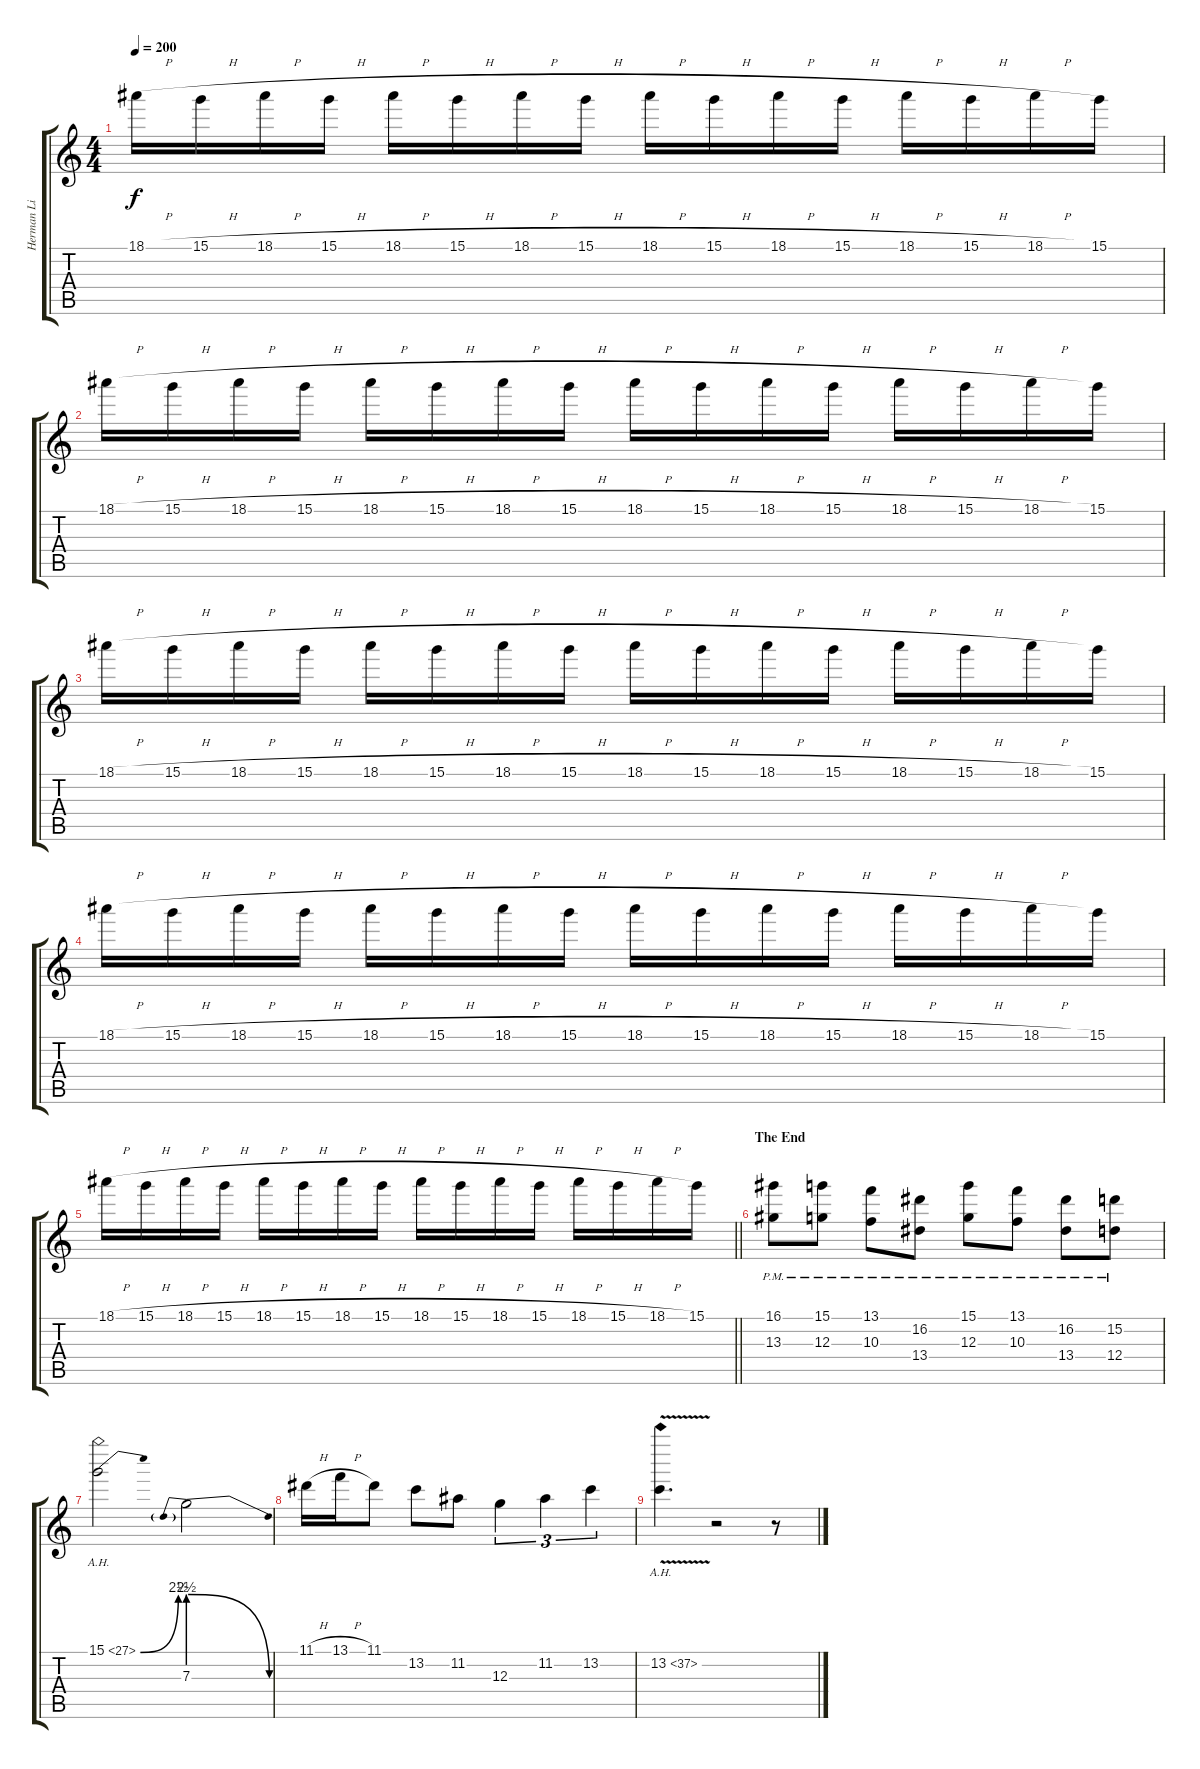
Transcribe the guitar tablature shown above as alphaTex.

\track ("Herman Li (Lead Guitar)" "Herman Li ") {instrument overdrivenguitar}
\staff {score tabs}
\tuning (E4 B3 G3 D3 A2 E2) {hide}
\ts (4 4)
\tempo 200
\clef g2
\ks aminor
18.1{h}.16{dy f} 15.1{h}.16 18.1{h}.16 15.1{h}.16 18.1{h}.16 15.1{h}.16 18.1{h}.16 15.1{h}.16 18.1{h}.16 15.1{h}.16 18.1{h}.16 15.1{h}.16 18.1{h}.16 15.1{h}.16 18.1{h}.16 15.1.16 |
18.1{h}.16 15.1{h}.16 18.1{h}.16 15.1{h}.16 18.1{h}.16 15.1{h}.16 18.1{h}.16 15.1{h}.16 18.1{h}.16 15.1{h}.16 18.1{h}.16 15.1{h}.16 18.1{h}.16 15.1{h}.16 18.1{h}.16 15.1.16 |
18.1{h}.16 15.1{h}.16 18.1{h}.16 15.1{h}.16 18.1{h}.16 15.1{h}.16 18.1{h}.16 15.1{h}.16 18.1{h}.16 15.1{h}.16 18.1{h}.16 15.1{h}.16 18.1{h}.16 15.1{h}.16 18.1{h}.16 15.1.16 |
18.1{h}.16 15.1{h}.16 18.1{h}.16 15.1{h}.16 18.1{h}.16 15.1{h}.16 18.1{h}.16 15.1{h}.16 18.1{h}.16 15.1{h}.16 18.1{h}.16 15.1{h}.16 18.1{h}.16 15.1{h}.16 18.1{h}.16 15.1.16 |
\barLineRight lightlight
18.1{h}.16 15.1{h}.16 18.1{h}.16 15.1{h}.16 18.1{h}.16 15.1{h}.16 18.1{h}.16 15.1{h}.16 18.1{h}.16 15.1{h}.16 18.1{h}.16 15.1{h}.16 18.1{h}.16 15.1{h}.16 18.1{h}.16 15.1.16 |
\section ("" "The End")
(16.1{pm} 13.3{pm}).8 (15.1{pm} 12.3{pm}).8 (13.1{pm} 10.3{pm}).8 (16.2{pm} 13.4{pm}).8 (15.1{pm} 12.3{pm}).8 (13.1{pm} 10.3{pm}).8 (16.2{pm} 13.4{pm}).8 (15.2{pm} 12.4{pm}).8 |
15.1{be (bend 0 0 60 10) ah 12}.2 7.3{be (prebendrelease 0 10 60 0)}.2 |
11.1{h}.16 13.1{h}.16 11.1.8 13.2.8 11.2.8 12.3.4{tu (3 2)} 11.2.4{tu (3 2)} 13.2.4{tu (3 2)} |
13.2{ah 24 v}.4{d} r.2 r.8
